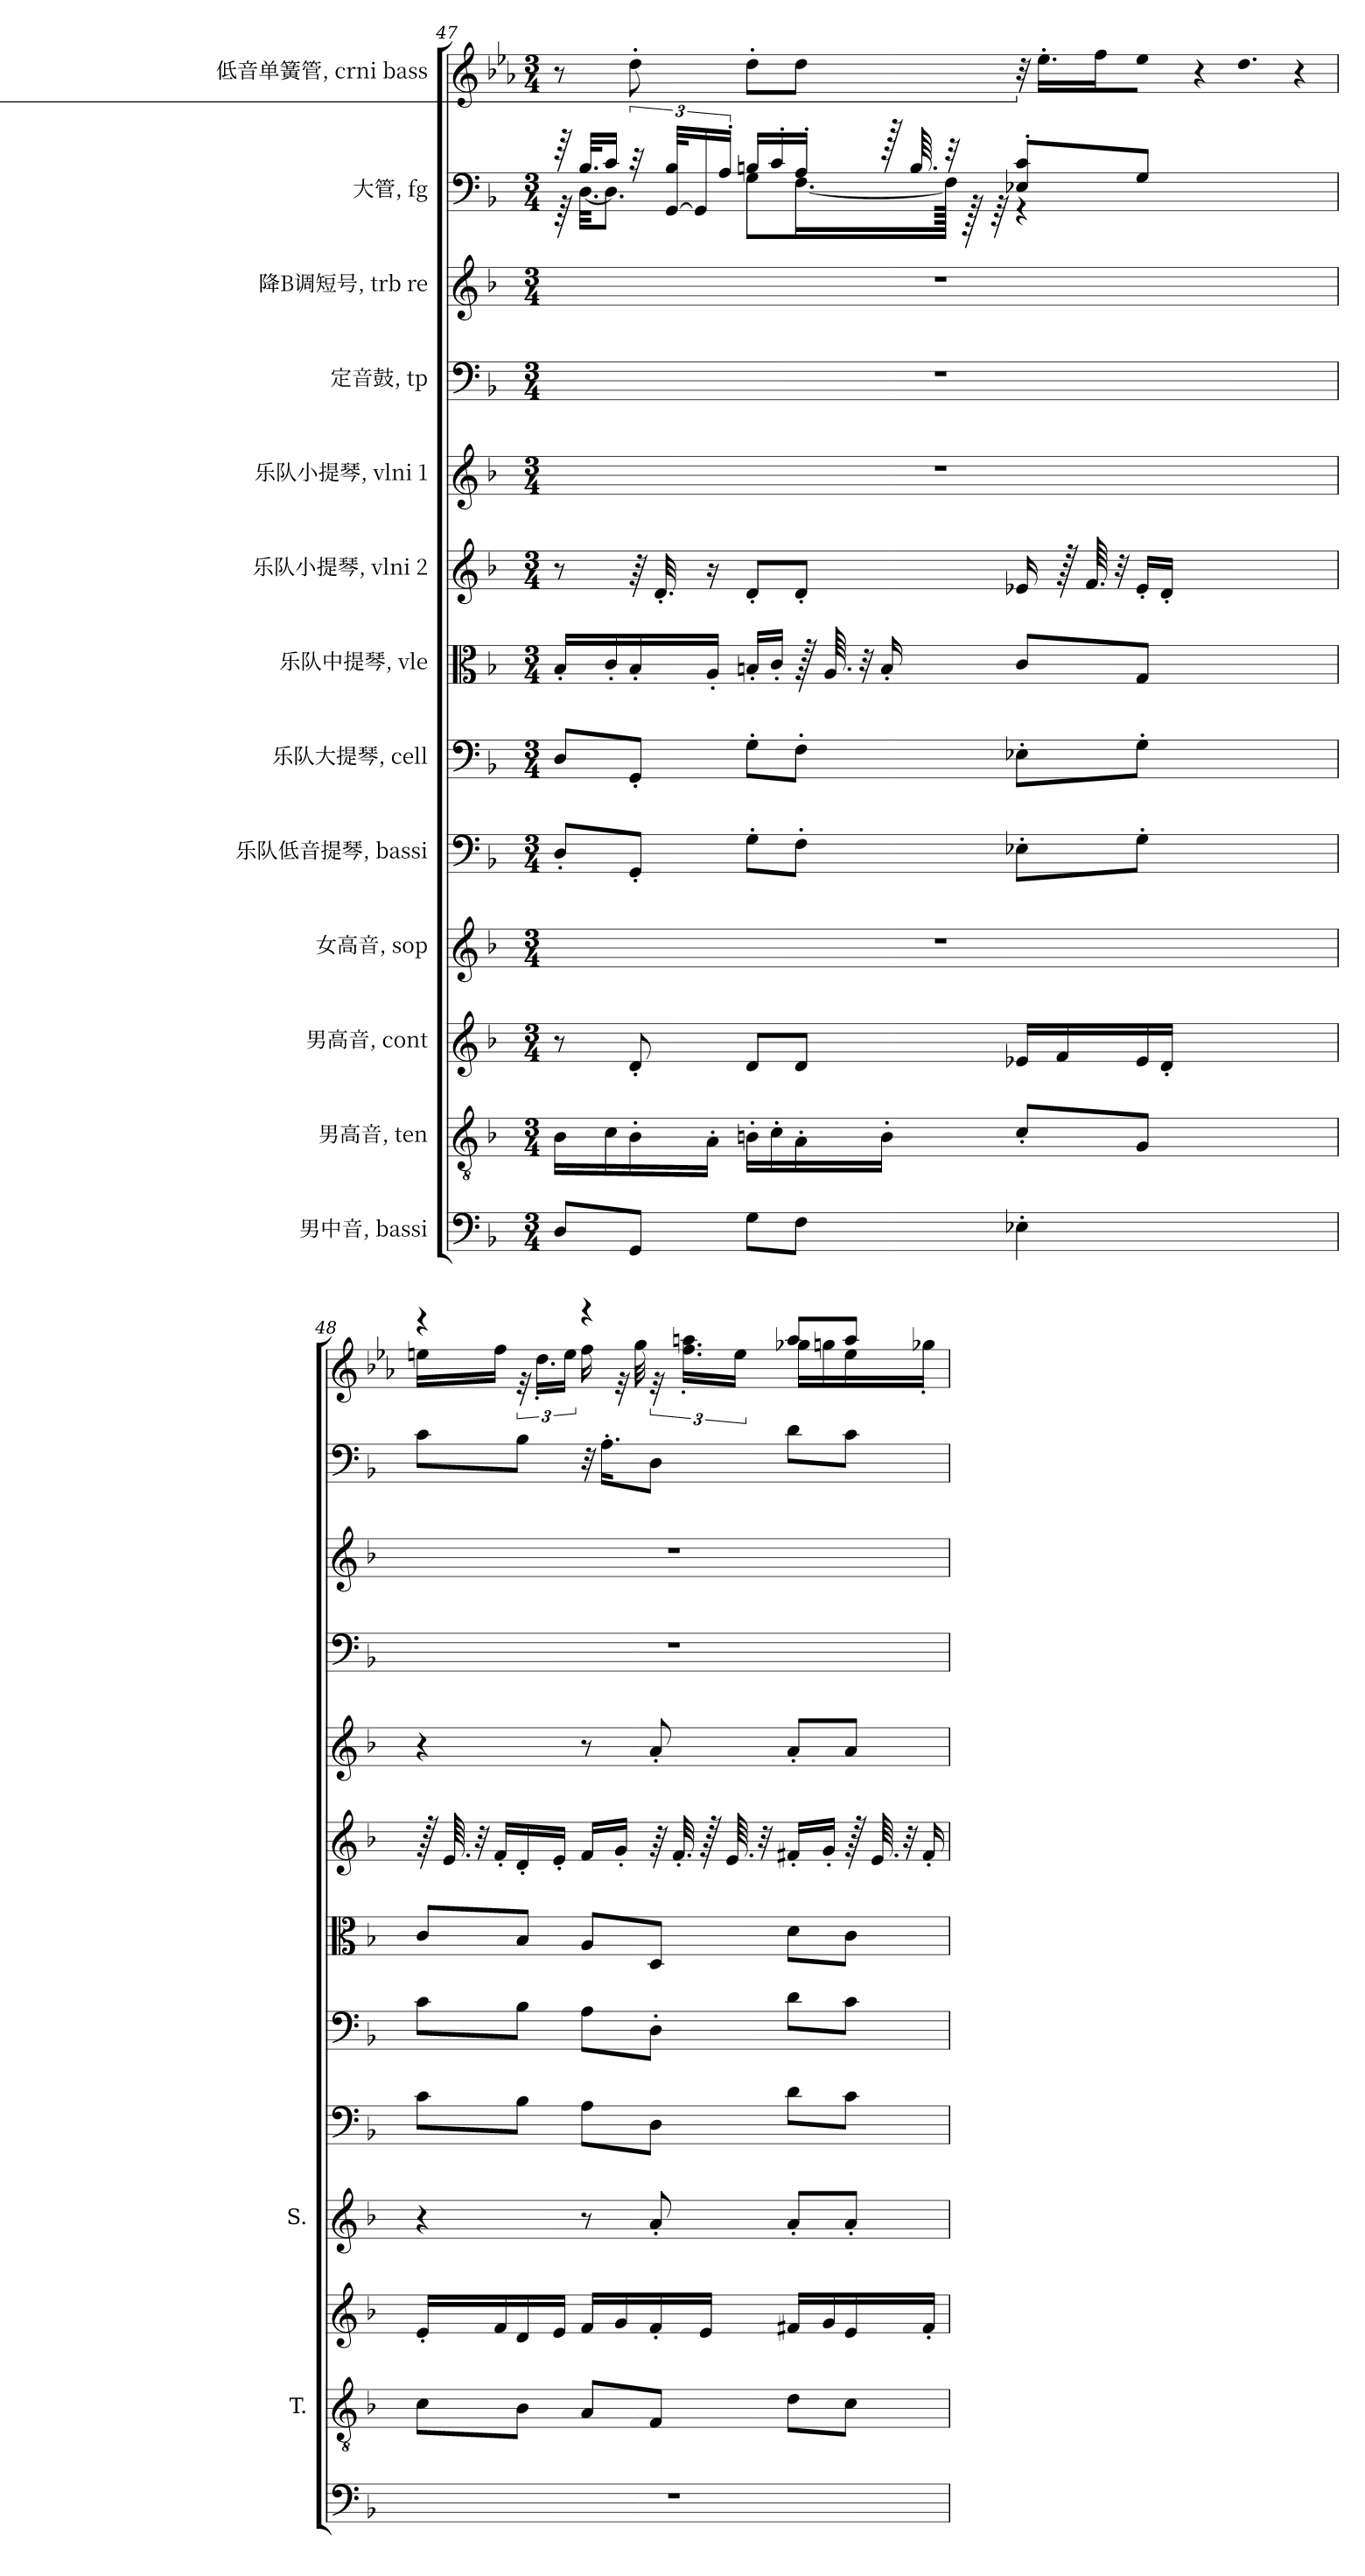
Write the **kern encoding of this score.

**kern	**kern	**kern	**kern	**kern	**kern	**kern	**kern	**kern	**kern	**kern	**kern	**kern
*part13	*part12	*part11	*part10	*part9	*part8	*part7	*part6	*part5	*part4	*part3	*part2	*part1
*staff13	*staff12	*staff11	*staff10	*staff9	*staff8	*staff7	*staff6	*staff5	*staff4	*staff3	*staff2	*staff1
*I"男中音, bassi	*I"男高音, ten	*I"男高音, cont	*I"女高音, sop	*I"乐队低音提琴, bassi	*I"乐队大提琴, cell	*I"乐队中提琴, vle	*I"乐队小提琴, vlni 2	*I"乐队小提琴, vlni 1	*I"定音鼓, tp	*I"降B调短号, trb re	*I"大管, fg	*I"低音单簧管, crni bass
*	*I'T.	*	*I'S.	*	*	*	*	*	*	*	*	*
!!LO:PB:g=z
*clefF4	*clefGv2	*clefG2	*clefG2	*clefF4	*clefF4	*clefC3	*clefG2	*clefG2	*clefF4	*clefG2	*clefF4	*clefG2
*	*	*	*	*ITrd7c12	*	*	*	*	*	*ITrd1c2	*	*ITrd8c14
*k[b-]	*k[b-]	*k[b-]	*k[b-]	*k[b-]	*k[b-]	*k[b-]	*k[b-]	*k[b-]	*k[b-]	*k[b-e-a-]	*k[b-]	*k[b-e-a-]
*M3/4	*M3/4	*M3/4	*M3/4	*M3/4	*M3/4	*M3/4	*M3/4	*M3/4	*M3/4	*M3/4	*M3/4	*M3/4
=47	=47	=47	=47	=47	=47	=47	=47	=47	=47	=47	=47	=47
*	*	*	*	*	*	*	*	*	*	*	*^	*
8D/L	16B-\LL	8r	2.r	8DD'/L	8D/L	16B-'/LL	8r	2.r	2.r	2.r	64r	64r	8r
.	.	.	.	.	.	.	.	.	.	.	32.B-/KLL	[32.D\KKL	.
.	16c\	.	.	.	.	16c'/	.	.	.	.	16c/JJ	8.D\J]	.
8GG/J	16B-'\	8d'/	.	8GGG'/J	8GG'/J	16B-'/	64r	.	.	.	48r	.	8d'\
.	.	.	.	.	.	.	32.d'/	.	.	.	.	.	.
.	.	.	.	.	.	.	.	.	.	.	[48GG/ 48B-/KLL	.	.
.	.	.	.	.	.	.	.	.	.	.	24GG/]	.	.
.	16A'\JJ	.	.	.	.	16A'/JJ	16r	.	.	.	.	.	.
.	.	.	.	.	.	.	.	.	.	.	24A'/JJ	.	.
8G\L	16Bn'\LL	8d/L	.	8GG'\L	8G'\L	16Bn'/LL	8d'/L	.	.	.	16Bn/LL	8G\L	8d'\L
.	16c'\	.	.	.	.	16c'/JJ	.	.	.	.	16c'/	.	.
8F\J	16A'\	8d/J	.	8FF'\J	8F'\J	128r	8d'/J	.	.	.	16A'/JJ	[16.F\L	8d\J
.	.	.	.	.	.	64.A/	.	.	.	.	.	.	.
.	.	.	.	.	.	32r	.	.	.	.	.	.	.
.	16B'\JJ	.	.	.	.	16B'/	.	.	.	.	128r	.	.
.	.	.	.	.	.	.	.	.	.	.	64.B/	.	.
.	.	.	.	.	.	.	.	.	.	.	32r	128F\JJkkk]	.
.	.	.	.	.	.	.	.	.	.	.	.	128r	.
.	.	.	.	.	.	.	.	.	.	.	.	64r	.
4E-X'\	8c'/L	16e-X/LL	.	8EE-X'\L	8E-X'\L	8c/L	16e-X/	.	.	.	8E-X/' 8c/'L	4r	48r
.	.	.	.	.	.	.	.	.	.	.	.	.	24.e-'\LL
.	.	16f/	.	.	.	.	128r	.	.	.	.	.	.
.	.	.	.	.	.	.	64.f/	.	.	.	.	.	.
.	.	.	.	.	.	.	.	.	.	.	.	.	24f\
.	.	.	.	.	.	.	32r	.	.	.	.	.	.
.	8G/J	16e-/	.	8GG'\J	8G'\J	8G/J	16e-'/LL	.	.	.	8G/J	.	16e-\JJ
.	.	16d'/JJ	.	.	.	.	16d'/JJ	.	.	.	.	.	128r
.	.	.	.	.	.	.	.	.	.	.	.	.	64.d\
.	.	.	.	.	.	.	.	.	.	.	.	.	32r
*	*	*	*	*	*	*	*	*	*	*	*v	*v	*
!!LO:PB:g=z
=48	=48	=48	=48	=48	=48	=48	=48	=48	=48	=48	=48	=48
*	*	*	*	*	*	*	*	*	*	*	*	*^
2.r	8c\L	16e'/LL	4r	8C\L	8c\L	8c/L	128r	4r	2.r	2.r	8c\L	4r	16en\LL
.	.	.	.	.	.	.	64.e/	.	.	.	.	.	.
.	.	.	.	.	.	.	32r	.	.	.	.	.	.
.	.	16f/	.	.	.	.	16f'/LL	.	.	.	.	.	16f\JJ
.	8B-\J	16d/	.	8BB-\J	8B-\J	8B-/J	16d'/	.	.	.	8B-\J	.	48r
.	.	.	.	.	.	.	.	.	.	.	.	.	24.d'\LL
.	.	16e/JJ	.	.	.	.	16e'/JJ	.	.	.	.	.	.
.	.	.	.	.	.	.	.	.	.	.	.	.	24e\JJ
.	8A/L	16f/LL	8r	8AA\L	8A\L	8A/L	16f/LL	8r	.	.	32r	4r	16f\
.	.	.	.	.	.	.	.	.	.	.	16.A'\KL	.	.
.	.	16g/	.	.	.	.	16g'/JJ	.	.	.	.	.	32r
.	.	.	.	.	.	.	.	.	.	.	.	.	32g\
.	8F/J	16f'/	8a'/	8DD\J	8D'\J	8D/J	64r	8a'/	.	.	8D\J	.	48r
.	.	.	.	.	.	.	32.f'/	.	.	.	.	.	.
.	.	.	.	.	.	.	.	.	.	.	.	.	24.f\' 24.an\'LL
.	.	16e/JJ	.	.	.	.	128r	.	.	.	.	.	.
.	.	.	.	.	.	.	64.e/	.	.	.	.	.	.
.	.	.	.	.	.	.	.	.	.	.	.	.	24e\JJ
.	.	.	.	.	.	.	32r	.	.	.	.	.	.
.	8d\L	16f#X/LL	8a'/L	8D\L	8d\L	8d\L	16f#X'/LL	8a'/L	.	.	8d\L	8a/L	16g-X\LL
.	.	16g/	.	.	.	.	16g'/JJ	.	.	.	.	.	16gn\
.	8c\J	16e/	8a'/J	8C\J	8c\J	8c\J	128r	8a/J	.	.	8c\J	8a/J	16e\
.	.	.	.	.	.	.	64.e/	.	.	.	.	.	.
.	.	.	.	.	.	.	32r	.	.	.	.	.	.
.	.	16f#'/JJ	.	.	.	.	16f#'/	.	.	.	.	.	16g-X'\JJ
*	*	*	*	*	*	*	*	*	*	*	*	*v	*v
=	=	=	=	=	=	=	=	=	=	=	=	=
*-	*-	*-	*-	*-	*-	*-	*-	*-	*-	*-	*-	*-
